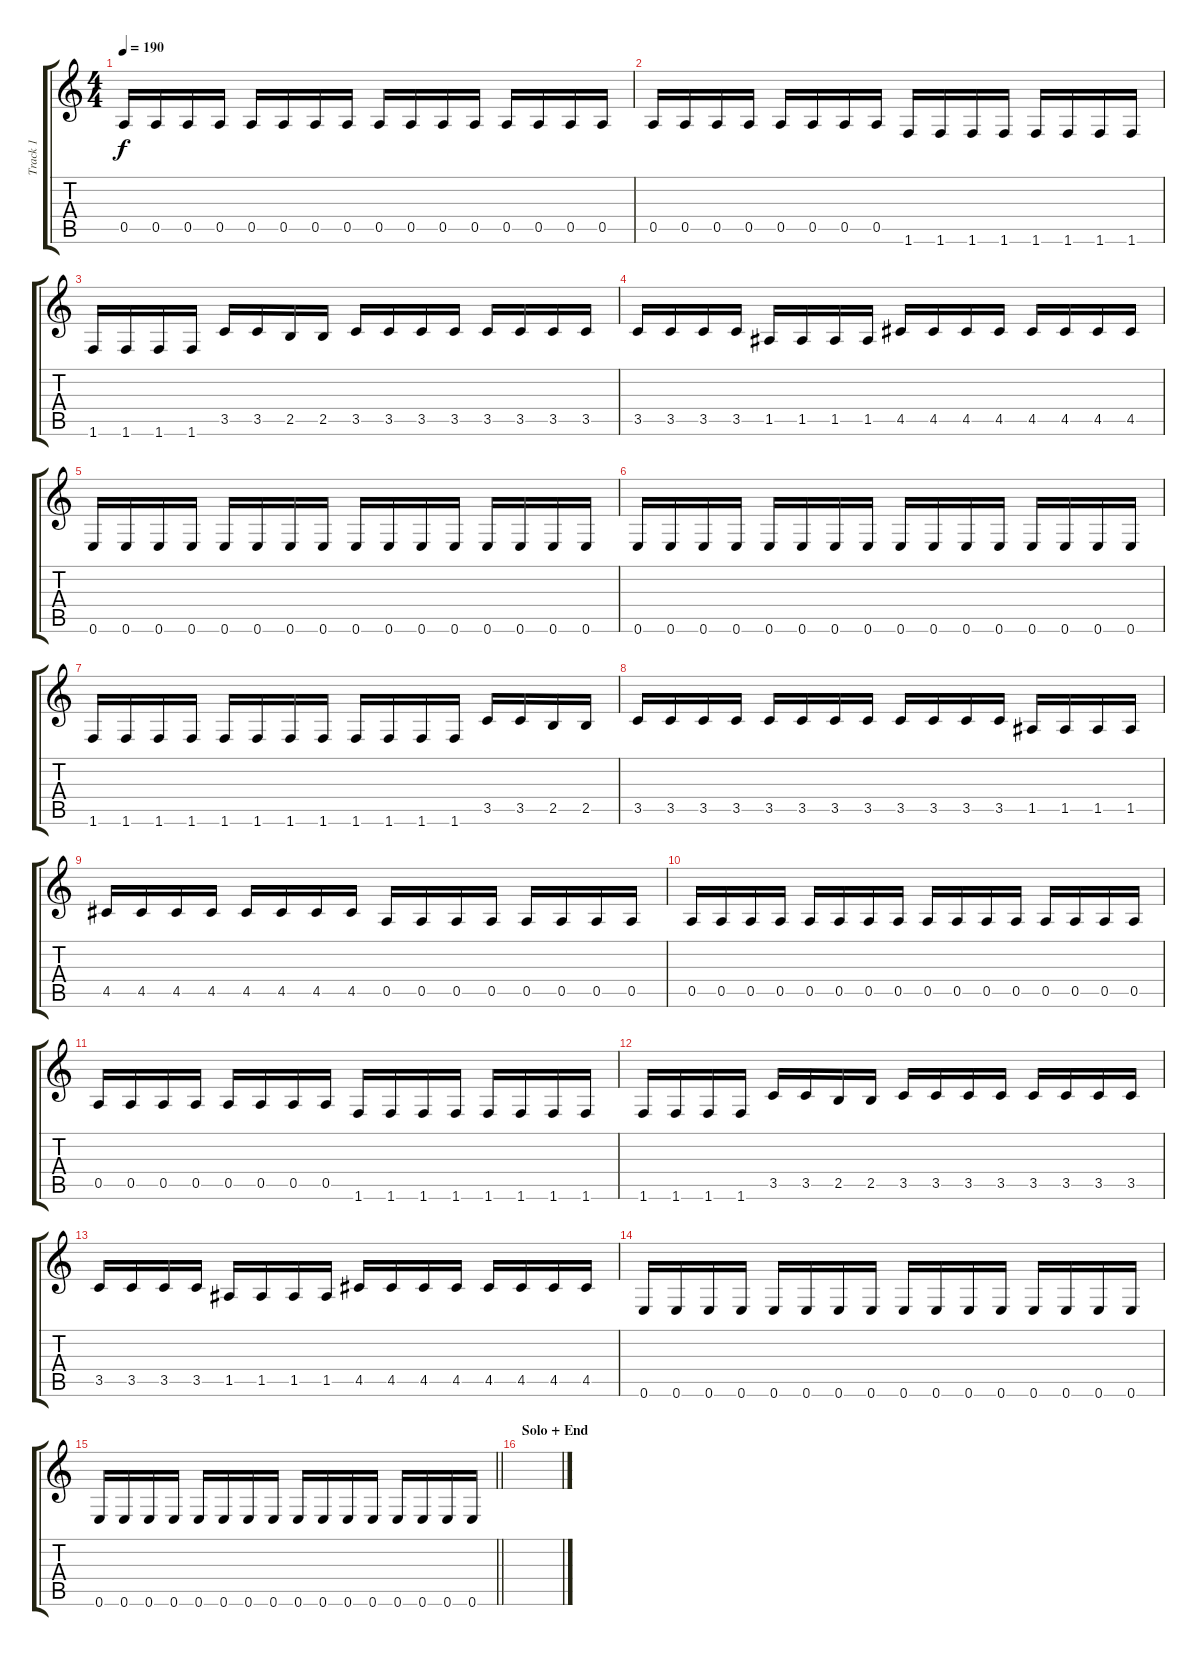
\track ("Track 1" "Track 1") {instrument overdrivenguitar}
\staff {score tabs}
\tuning (E4 B3 G3 D3 A2 E2) {hide}
\ts (4 4)
\tempo 190
\clef g2
\ks c
0.5.16{dy f} 0.5.16 0.5.16 0.5.16 0.5.16 0.5.16 0.5.16 0.5.16 0.5.16 0.5.16 0.5.16 0.5.16 0.5.16 0.5.16 0.5.16 0.5.16 |
0.5.16 0.5.16 0.5.16 0.5.16 0.5.16 0.5.16 0.5.16 0.5.16 1.6.16 1.6.16 1.6.16 1.6.16 1.6.16 1.6.16 1.6.16 1.6.16 |
1.6.16 1.6.16 1.6.16 1.6.16 3.5.16 3.5.16 2.5.16 2.5.16 3.5.16 3.5.16 3.5.16 3.5.16 3.5.16 3.5.16 3.5.16 3.5.16 |
3.5.16 3.5.16 3.5.16 3.5.16 1.5.16 1.5.16 1.5.16 1.5.16 4.5.16 4.5.16 4.5.16 4.5.16 4.5.16 4.5.16 4.5.16 4.5.16 |
0.6.16 0.6.16 0.6.16 0.6.16 0.6.16 0.6.16 0.6.16 0.6.16 0.6.16 0.6.16 0.6.16 0.6.16 0.6.16 0.6.16 0.6.16 0.6.16 |
0.6.16 0.6.16 0.6.16 0.6.16 0.6.16 0.6.16 0.6.16 0.6.16 0.6.16 0.6.16 0.6.16 0.6.16 0.6.16 0.6.16 0.6.16 0.6.16 |
1.6.16 1.6.16 1.6.16 1.6.16 1.6.16 1.6.16 1.6.16 1.6.16 1.6.16 1.6.16 1.6.16 1.6.16 3.5.16 3.5.16 2.5.16 2.5.16 |
3.5.16 3.5.16 3.5.16 3.5.16 3.5.16 3.5.16 3.5.16 3.5.16 3.5.16 3.5.16 3.5.16 3.5.16 1.5.16 1.5.16 1.5.16 1.5.16 |
4.5.16 4.5.16 4.5.16 4.5.16 4.5.16 4.5.16 4.5.16 4.5.16 0.5.16 0.5.16 0.5.16 0.5.16 0.5.16 0.5.16 0.5.16 0.5.16 |
0.5.16 0.5.16 0.5.16 0.5.16 0.5.16 0.5.16 0.5.16 0.5.16 0.5.16 0.5.16 0.5.16 0.5.16 0.5.16 0.5.16 0.5.16 0.5.16 |
0.5.16 0.5.16 0.5.16 0.5.16 0.5.16 0.5.16 0.5.16 0.5.16 1.6.16 1.6.16 1.6.16 1.6.16 1.6.16 1.6.16 1.6.16 1.6.16 |
1.6.16 1.6.16 1.6.16 1.6.16 3.5.16 3.5.16 2.5.16 2.5.16 3.5.16 3.5.16 3.5.16 3.5.16 3.5.16 3.5.16 3.5.16 3.5.16 |
3.5.16 3.5.16 3.5.16 3.5.16 1.5.16 1.5.16 1.5.16 1.5.16 4.5.16 4.5.16 4.5.16 4.5.16 4.5.16 4.5.16 4.5.16 4.5.16 |
0.6.16 0.6.16 0.6.16 0.6.16 0.6.16 0.6.16 0.6.16 0.6.16 0.6.16 0.6.16 0.6.16 0.6.16 0.6.16 0.6.16 0.6.16 0.6.16 |
\barLineRight lightlight
0.6.16 0.6.16 0.6.16 0.6.16 0.6.16 0.6.16 0.6.16 0.6.16 0.6.16 0.6.16 0.6.16 0.6.16 0.6.16 0.6.16 0.6.16 0.6.16 |
\section ("" "Solo + End")
